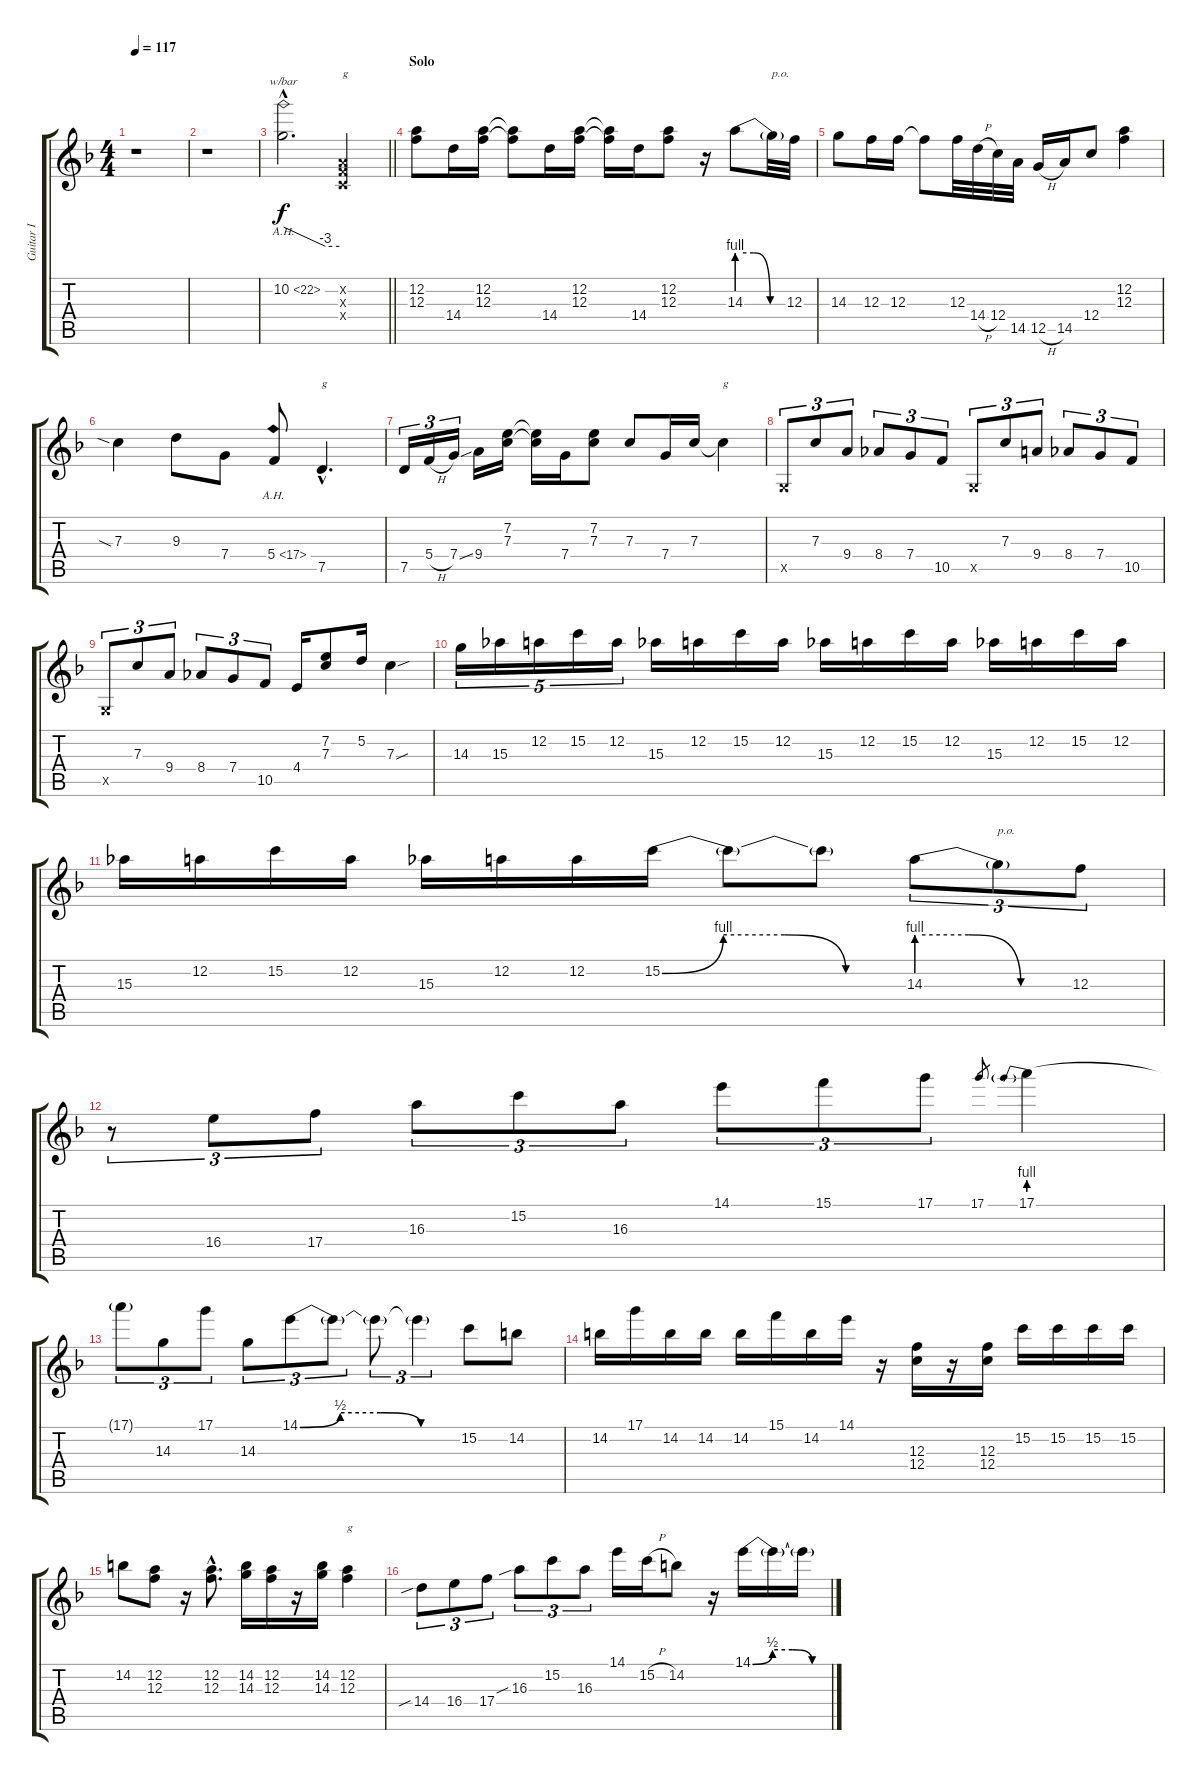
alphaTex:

\track ("Guitar I" "Guitar I") {instrument distortionguitar}
\staff {score tabs}
\tuning (D4 A3 F3 C3 G2 D2) {hide}
\ts (4 4)
\tempo 117
\clef g2
\ks dminor
r.1{dy f} |
r.1 |
\barLineRight lightlight
10.2{ah 12 hac}.2{d tbe (custom default 0 0 45 -12 60 -12)} (0.2{x} 0.3{x} 0.4{x}).4{txt "g"} |
\section ("" "Solo")
(12.2 12.3).8{volume 16} 14.4.16 (12.2 12.3).16 (12.2{t} 12.3{t}).8 14.4.16 (12.2 12.3).16 (12.2{t} 12.3{t}).16 14.4.16 (12.2 12.3).8 r.16 14.3{be (custom 0 4 20 4 40 0 60 0)}.8 14.3{t}.32{txt "p.o."} 12.3.32 |
14.3.8 12.3.16 12.3.16 12.3{t}.8 12.3.32 14.4{h}.32 12.4.32 14.5.32 12.5{h}.16 14.5.16 12.4.8 (12.2 12.3).4 |
7.3{sia}.4 9.3.8 7.4.8 5.4{ah 12}.8 7.5{hac}.4{d txt "g"} |
7.5.16{tu (3 2)} 5.4{h}.16{tu (3 2)} 7.4{ss}.16{tu (3 2)} 9.4.16 (7.2 7.3).16 (7.2{t} 7.3{t}).16 7.4.16 (7.2 7.3).8 7.3.8 7.4.16 7.3.16 7.3{t}.4{txt "g"} |
0.5{x}.8{tu (3 2)} 7.3.8{tu (3 2)} 9.4.8{tu (3 2)} 8.4.8{tu (3 2)} 7.4.8{tu (3 2)} 10.5.8{tu (3 2)} 0.5{x}.8{tu (3 2)} 7.3.8{tu (3 2)} 9.4.8{tu (3 2)} 8.4.8{tu (3 2)} 7.4.8{tu (3 2)} 10.5.8{tu (3 2)} |
0.5{x}.8{tu (3 2)} 7.3.8{tu (3 2)} 9.4.8{tu (3 2)} 8.4.8{tu (3 2)} 7.4.8{tu (3 2)} 10.5.8{tu (3 2)} 4.4.16 (7.2 7.3).8 5.2.16 7.3{sou}.4 |
14.3.16{tu (5 4)} 15.3.16{tu (5 4)} 12.2.16{tu (5 4)} 15.2.16{tu (5 4)} 12.2.16{tu (5 4)} 15.3.16 12.2.16 15.2.16 12.2.16 15.3.16 12.2.16 15.2.16 12.2.16 15.3.16 12.2.16 15.2.16 12.2.16 |
15.3.16 12.2.16 15.2.16 12.2.16 15.3.16 12.2.16 12.2.16 15.2{be (custom 0 0 15 4 30 4 45 0 60 0)}.16 15.2{t}.8 15.2{t}.8 14.3{be (custom 0 4 20 4 40 0 60 0)}.8{tu (3 2)} 14.3{t}.8{tu (3 2) txt "p.o."} 12.3.8{tu (3 2)} |
r.8{tu (3 2)} 16.4.8{tu (3 2)} 17.4.8{tu (3 2)} 16.3.8{tu (3 2)} 15.2.8{tu (3 2)} 16.3.8{tu (3 2)} 14.1.8{tu (3 2)} 15.1.8{tu (3 2)} 17.1.8{tu (3 2)} 17.1.8{gr} 17.1{be (prebend 0 4 60 4)}.4 |
17.1{t}.8{tu (3 2)} 14.3.8{tu (3 2)} 17.1.8{tu (3 2)} 14.3.8{tu (3 2)} 14.1{be (custom 0 0 15 2 30 2 45 0 60 0)}.8{tu (3 2)} 14.1{t}.8{tu (3 2)} 14.1{t}.8{tu (3 2)} 14.1{t}.4{tu (3 2)} 15.2.8 14.2.8 |
14.2.16 17.1.16 14.2.16 14.2.16 14.2.16 15.1.16 14.2.16 14.1.16 r.16 (12.3 12.4).16 r.16 (12.3 12.4).16 15.2.16 15.2.16 15.2.16 15.2.16 |
14.2.8 (12.2 12.3).8 r.16 (12.2{hac} 12.3{hac}).8{d} (14.2 14.3).16 (12.2 12.3).16 r.16 (14.2 14.3).16 (12.2 12.3).4{txt "g"} |
14.4{sib}.8{tu (3 2)} 16.4.8{tu (3 2)} 17.4.8{tu (3 2)} 16.3{sib}.8{tu (3 2)} 15.2.8{tu (3 2)} 16.3.8{tu (3 2)} 14.1.16 15.2{h}.16 14.2.8 r.16 14.1{be (custom 0 0 15 2 30 2 45 0 60 0)}.16 14.1{t}.16 14.1{t}.16
